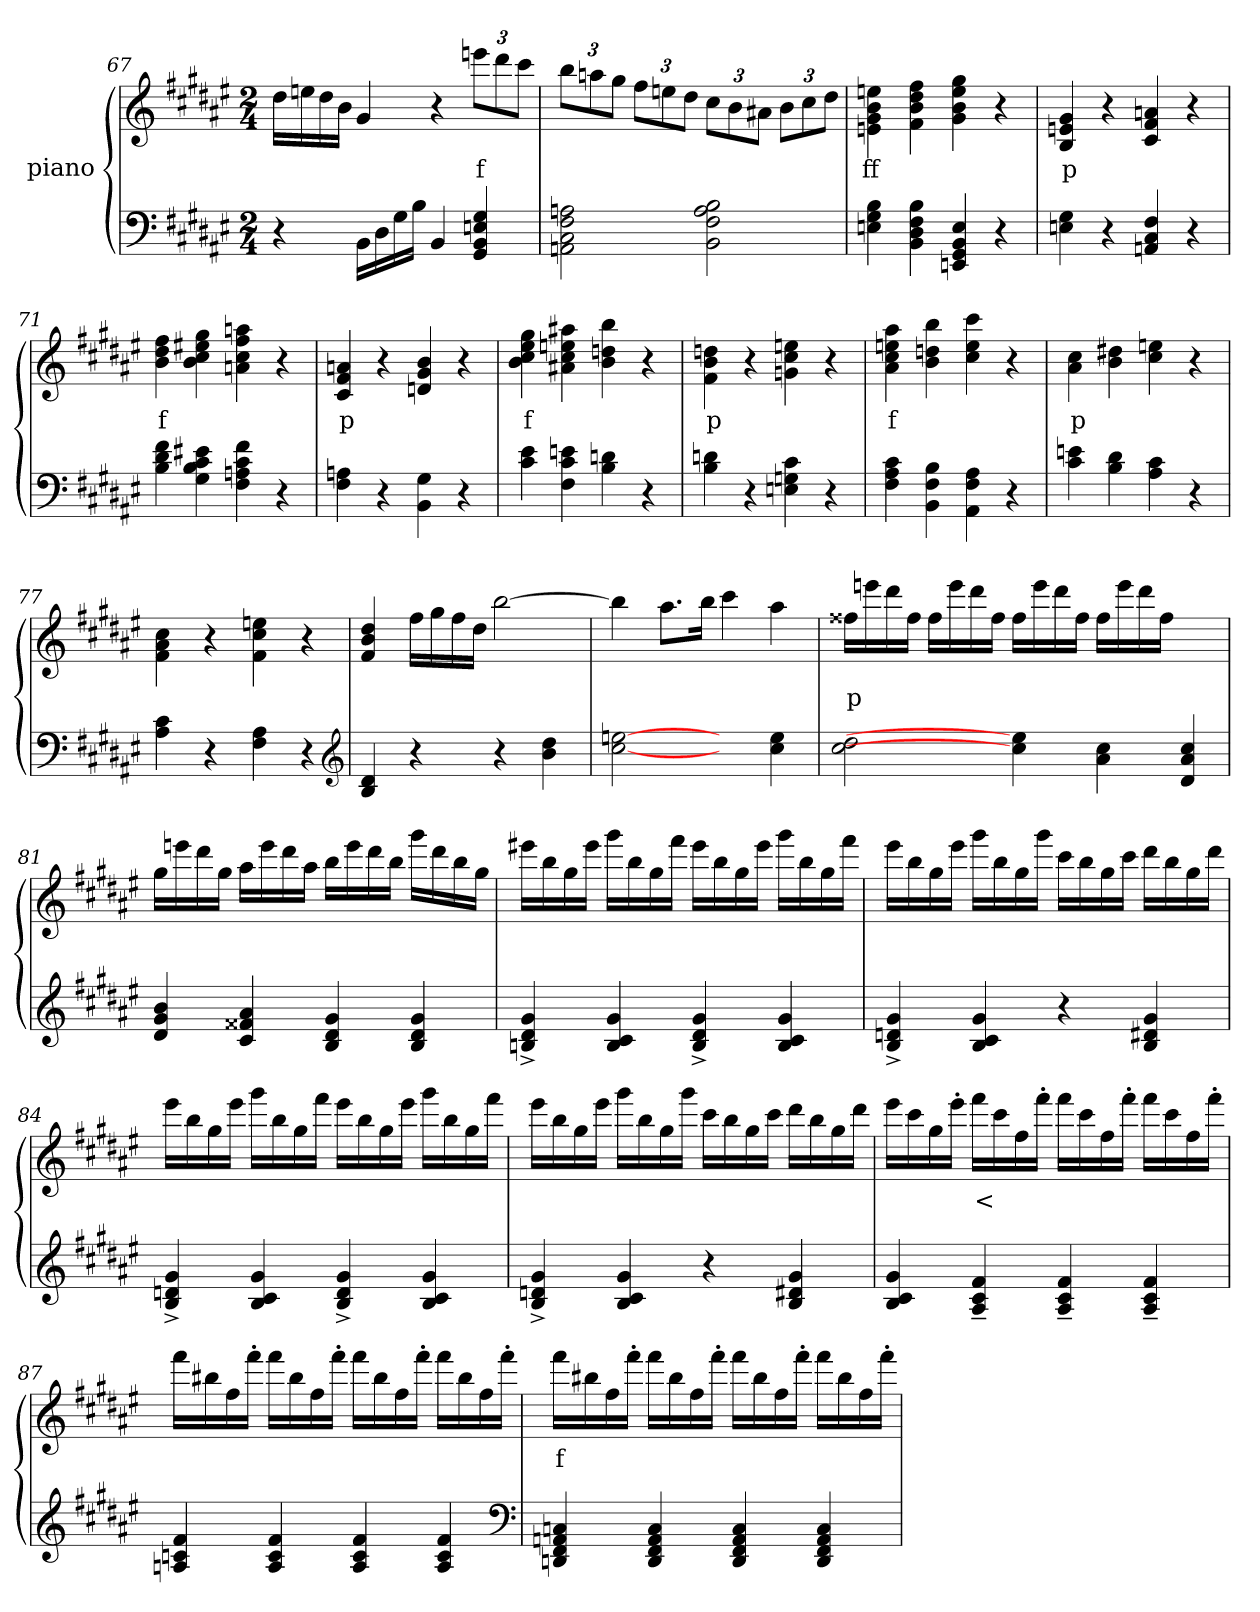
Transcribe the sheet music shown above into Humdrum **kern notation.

**kern	**kern	**text
*part2	*part1	*part1
*staff2	*staff1	*staff1
*	*I"piano	*
*clefF4	*clefG2	*
*k[f#c#g#d#a#e#]	*k[f#c#g#d#a#e#]	*
*F#:	*F#:	*
*M2/4	*M2/4	*
=67	=67	=67
4r	16dd#LL	.
.	16een	.
.	16dd#	.
.	16bJJ	.
16BBLL	4g#	.
16D#	.	.
16G#	.	.
16BJJ	.	.
4BB	4r	.
4GG# 4BB 4En 4G#	12eeenL	f
.	12ddd#	.
.	12ccc#J	.
=68	=68	=68
2AAn 2C# 2F# 2An	12bbL	.
.	12aan	.
.	12gg#J	.
.	12ff#L	.
.	12een	.
.	12dd#J	.
2BB 2F# 2A 2B	12cc#L	.
.	12b	.
.	12a#XJ	.
.	12bL	.
.	12cc#	.
.	12dd#J	.
=69	=69	=69
4En 4G# 4B	4en\ 4g#\ 4b\ 4een\	ff
4BB 4D# 4F# 4B	4f# 4b 4dd# 4ff#	.
4EEn 4GG# 4BB 4E	4g# 4b 4ee 4gg#	.
4r	4r	.
=70	=70	=70
4En 4G#	4B 4en 4g#	p
4r	4r	.
4AAn 4C# 4F#	4c# 4f# 4an	.
4r	4r	.
=71	=71	=71
4B 4d# 4f#	4b 4dd# 4ff#	f
4G# 4B 4c# 4e#X	4b 4cc# 4ee#X 4gg#	.
4F# 4An 4c# 4f#	4an 4cc# 4ff# 4aan	.
4r	4r	.
=72	=72	=72
4F# 4An	4c# 4f# 4an	p
4r	4r	.
4BB 4G#	4dn 4g# 4b	.
4r	4r	.
=73	=73	=73
4c# 4e#	4b 4cc# 4ee# 4gg#	f
4F# 4c# 4en	4a#X 4cc# 4een 4aa#X	.
4B 4dn	4b 4ddn 4bb	.
4r	4r	.
=74	=74	=74
4B 4dn	4f#\ 4b\ 4ddn\	p
4r	4r	.
4En 4Gn 4c#	4gn 4cc# 4een	.
4r	4r	.
=75	=75	=75
4F# 4A# 4c#	4a# 4cc# 4een 4aa#	f
4BB 4F# 4B	4b 4ddn 4bb	.
4AA# 4F# 4A#	4cc# 4ee 4ccc#	.
4r	4r	.
=76	=76	=76
4c# 4en	4a# 4cc#	p
4B 4d#	4b 4dd#X	.
4A# 4c#	4cc# 4een	.
4r	4r	.
=77	=77	=77
4A# 4c#	4f#\ 4a#\ 4cc#\	.
4r	4r	.
4F# 4A#	4f# 4cc# 4een	.
4r	4r	.
*clefG2	*	*
=78	=78	=78
4B 4d#	4f# 4b 4dd#	.
4r	16ff#LL	.
.	16gg#	.
.	16ff#	.
.	16dd#JJ	.
4r	[2bb	.
4b 4dd#	.	.
=79	=79	=79
[2cc# [2een	4bb]	.
.	8.aa#L	.
.	16bbJk	.
4ryy	4ccc#	.
4cc# 4ee	4aa#	.
=80	=80	=80
2cc# 2dd#	16ff##XLL	p
.	16eeen	.
.	16ddd#	.
.	16ff##JJ	.
.	16ff##LL	.
.	16eee	.
.	16ddd#	.
.	16ff##JJ	.
4cc#] 4ee]	16ff##LL	.
.	16eee	.
.	16ddd#	.
.	16ff##JJ	.
4a# 4cc#	16ff##LL	.
.	16eee	.
.	16ddd#	.
.	16ff##JJ	.
4d# 4a# 4cc#	4ryy	.
=81	=81	=81
4d# 4g# 4b	16gg#LL	.
.	16eeen	.
.	16ddd#	.
.	16gg#JJ	.
4c# 4f##X 4a#	16aa#LL	.
.	16eee	.
.	16ddd#	.
.	16aa#JJ	.
4B 4d# 4g#	16bbLL	.
.	16eee	.
.	16ddd#	.
.	16bbJJ	.
4B 4d# 4g#	16ggg#LL	.
.	16ddd#	.
.	16bb	.
.	16gg#JJ	.
=82	=82	=82
4Bn^> 4d#^> 4g#^>	16eee#XLL	.
.	16bb	.
.	16gg#	.
.	16eee#JJ	.
4B 4c# 4g#	16ggg#LL	.
.	16bb	.
.	16gg#	.
.	16fff#JJ	.
4B^> 4d#^> 4g#^>	16eee#LL	.
.	16bb	.
.	16gg#	.
.	16eee#JJ	.
4B 4c# 4g#	16ggg#LL	.
.	16bb	.
.	16gg#	.
.	16fff#JJ	.
=83	=83	=83
4B^> 4dn^> 4g#^>	16eee#LL	.
.	16bb	.
.	16gg#	.
.	16eee#JJ	.
4B 4c# 4g#	16ggg#LL	.
.	16bb	.
.	16gg#	.
.	16ggg#JJ	.
4r	16ccc#LL	.
.	16bb	.
.	16gg#	.
.	16ccc#JJ	.
4B 4d#X 4g#	16ddd#LL	.
.	16bb	.
.	16gg#	.
.	16ddd#JJ	.
=84	=84	=84
4B^> 4dn^> 4g#^>	16eee#LL	.
.	16bb	.
.	16gg#	.
.	16eee#JJ	.
4B 4c# 4g#	16ggg#LL	.
.	16bb	.
.	16gg#	.
.	16fff#JJ	.
4B^> 4d^> 4g#^>	16eee#LL	.
.	16bb	.
.	16gg#	.
.	16eee#JJ	.
4B 4c# 4g#	16ggg#LL	.
.	16bb	.
.	16gg#	.
.	16fff#JJ	.
=85	=85	=85
4B^> 4dn^> 4g#^>	16eee#LL	.
.	16bb	.
.	16gg#	.
.	16eee#JJ	.
4B 4c# 4g#	16ggg#LL	.
.	16bb	.
.	16gg#	.
.	16ggg#JJ	.
4r	16ccc#LL	.
.	16bb	.
.	16gg#	.
.	16ccc#JJ	.
4B 4d#X 4g#	16ddd#LL	.
.	16bb	.
.	16gg#	.
.	16ddd#JJ	.
=86	=86	=86
4B 4c# 4g#	16eee#LL	.
.	16ccc#	.
.	16gg#	.
.	16eee#'>JJ	.
4A#~> 4c#~> 4f#~>	16fff#LL	<
.	16ccc#	.
.	16ff#	.
.	16fff#'>JJ	.
4A#~> 4c#~> 4f#~>	16fff#LL	.
.	16ccc#	.
.	16ff#	.
.	16fff#'>JJ	.
4A#~> 4c#~> 4f#~>	16fff#LL	.
.	16ccc#	.
.	16ff#	.
.	16fff#'>JJ	.
=87	=87	=87
4An 4cn 4f#	16fff#LL	.
.	16bb#X	.
.	16ff#	.
.	16fff#'>JJ	.
4A 4c 4f#	16fff#LL	.
.	16bb#	.
.	16ff#	.
.	16fff#'>JJ	.
4A 4c 4f#	16fff#LL	.
.	16bb#	.
.	16ff#	.
.	16fff#'>JJ	.
4A 4c 4f#	16fff#LL	.
.	16bb#	.
.	16ff#	.
.	16fff#'>JJ	.
*clefF4	*	*
=88	=88	=88
4DDn 4FF# 4AAn 4Cn	16fff#LL	f
.	16bb#X	.
.	16ff#	.
.	16fff#'>JJ	.
4DD 4FF# 4AA 4C	16fff#LL	.
.	16bb#	.
.	16ff#	.
.	16fff#'>JJ	.
4DD 4FF# 4AA 4C	16fff#LL	.
.	16bb#	.
.	16ff#	.
.	16fff#'>JJ	.
4DD 4FF# 4AA 4C	16fff#LL	.
.	16bb#	.
.	16ff#	.
.	16fff#'>JJ	.
=	=	=
*-	*-	*-
